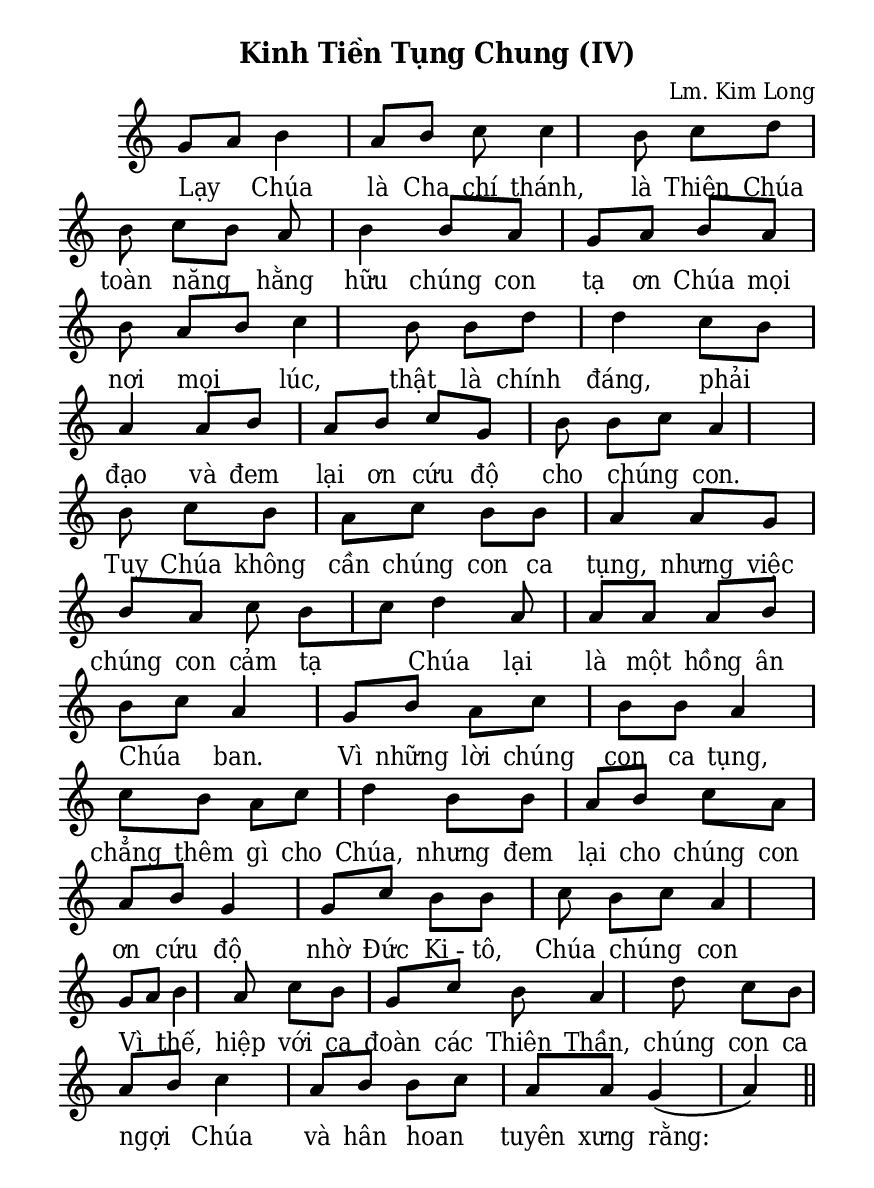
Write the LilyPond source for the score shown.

% Cài đặt chung\
\version "2.22.1"
\include "english.ly"
\include "gregorian.ly"

\header {
  subtitle = \markup { \huge \bold "Kinh Tiền Tụng Chung (IV)" }
  composer = "Lm. Kim Long"
  %arranger = " "
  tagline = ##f
}

% Nhạc phiên khúc
nhacPhienKhucSop = \relative c'' {
  g8 \hide ([a]) b4 a8 b c c4 b8 c d b c \hide ([b]) a b4
  b8 a g a b a b a \hide ([b]) c4 b8 b d d4 c8 \hide ([b])
  a4 a8 b a b c g b b \hide ([c]) a4 \bar "|" b8 c b a
  c b b a4 a8 g b a c b \hide ([c]) d4 a8 a a
  a b b \hide ([c]) a4 g8 b a c b b a4 c8 b
  a c d4 b8 b a b c a a b g4 g8
  c b b c b \hide ([c]) a4 \bar "|" g8 \hide ([a]) b4 a8 c b g c b
  a4 d8 c b a \hide ([b]) c4 a8 b b \hide ([c]) a a g4 (a) \bar "||"
}

% Lời phiên khúc
loiPhienKhucSop = \lyrics {
  Lạy Chúa là Cha chí thánh, là Thiên Chúa toàn năng hằng hữu
  chúng con tạ ơn Chúa mọi nơi mọi lúc, thật là chính đáng,
  phải đạo và đem lại ơn cứu độ cho chúng con.
  Tuy Chúa không cần chúng con ca tụng,
  nhưng việc chúng con cảm tạ Chúa lại là một hồng ân Chúa ban.
  Vì những lời chúng con ca tụng, chẳng thêm gì cho Chúa,
  nhưng đem lại cho chúng con ơn cứu độ nhờ Đức Ki -- tô, Chúa chúng con
  Vì thế, hiệp với ca đoàn các Thiên Thần, chúng con ca ngợi Chúa
  và hân hoan tuyên xưng rằng:
}

% Dàn trang
\paper {
  #(set-paper-size "a5")
  top-margin = 10\mm
  bottom-margin = 10\mm
  left-margin = 10\mm
  right-margin = 10\mm
  #(define fonts
	 (make-pango-font-tree "Deja Vu Serif Condensed"
	 		       "Deja Vu Serif Condensed"
			       "Deja Vu Serif Condensed"
			       (/ 20 20)))
  print-page-number = ##f
  page-count = 1
}

TongNhip = {
  \key c \major \time 2/4
  \set Timing.beamExceptions = #'()
  \set Timing.baseMoment = #(ly:make-moment 1/4)
}

\score {
  \new ChoirStaff <<
    \new Staff \with {
      \remove "Time_signature_engraver"
    }
    <<
      \new Voice = "beSop" {
        \clef treble \TongNhip \nhacPhienKhucSop
      }
      \new Lyrics \lyricsto beSop \loiPhienKhucSop
    >>
  >>
  \layout {
    \override Staff.TimeSignature.transparent = ##t
    \override Lyrics.LyricSpace.minimum-distance = #1.2
    \override Score.BarNumber.break-visibility = ##(#f #f #f)
    \override Score.SpacingSpanner.uniform-stretching = ##t
    \override Score.SpacingSpanner.packed-spacing = ##f
    \set Score.defaultBarType = ""
    \set Score.barAlways = ##t
    ragged-last = ##f
    indent = 10
  } 
}
